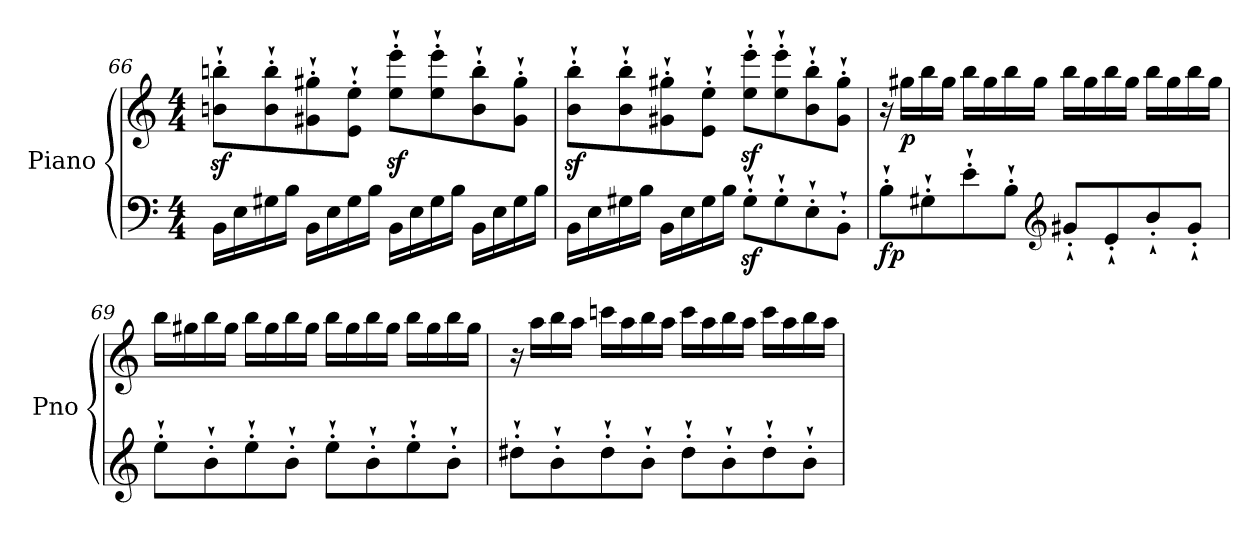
**kern	**kern	**dynam
*part1	*part1	*part1
*staff2	*staff1	*staff1/2
*I"Piano	*	*
*I'Pno	*	*
*clefF4	*clefG2	*
*k[]	*k[]	*
*M4/4	*M4/4	*
=66	=66	=66
16BB\LL	8bn\z<`' 8bbn\z<`'L	.
16E\	.	.
16G#X\	8b\`' 8bb\`'	.
16B\JJ	.	.
16BB\LL	8g#X\`' 8gg#X\`'	.
16E\	.	.
16G#\	8e\`' 8ee\`'J	.
16B\JJ	.	.
16BB\LL	8ee\z<`' 8eee\z<`'L	.
16E\	.	.
16G#\	8ee\`' 8eee\`'	.
16B\JJ	.	.
16BB\LL	8b\`' 8bb\`'	.
16E\	.	.
16G#\	8g#\`' 8gg#\`'J	.
16B\JJ	.	.
!!LO:LB:g=z
=67	=67	=67
16BB\LL	8b\z<`' 8bb\z<`'L	.
16E\	.	.
16G#X\	8b\`' 8bb\`'	.
16B\JJ	.	.
16BB\LL	8g#X\`' 8gg#X\`'	.
16E\	.	.
16G#\	8e\`' 8ee\`'J	.
16B\JJ	.	.
8G#z<`'\L	8ee\z<`' 8eee\z<`'L	.
8G#`'\	8ee\`' 8eee\`'	.
8E`'\	8b\`' 8bb\`'	.
8BB`'\J	8g#\`' 8gg#\`'J	.
=68	=68	=68
!	!	!LO:DY:b=2
8B`'\L	16r	fp
!	!	!LO:DY:b
.	16gg#X\LL	p
8G#X`'\	16bb\	.
.	16gg#\JJ	.
8e`'\	16bb\LL	.
.	16gg#\	.
8B`'\J	16bb\	.
.	16gg#\JJ	.
*clefG2	*	*
8g#X`'/L	16bb\LL	.
.	16gg#\	.
8e`'/	16bb\	.
.	16gg#\JJ	.
8b`'/	16bb\LL	.
.	16gg#\	.
8g#`'/J	16bb\	.
.	16gg#\JJ	.
=69	=69	=69
8ee`'\L	16bb\LL	.
.	16gg#X\	.
8b`'\	16bb\	.
.	16gg#\JJ	.
8ee`'\	16bb\LL	.
.	16gg#\	.
8b`'\J	16bb\	.
.	16gg#\JJ	.
8ee`'\L	16bb\LL	.
.	16gg#\	.
8b`'\	16bb\	.
.	16gg#\JJ	.
8ee`'\	16bb\LL	.
.	16gg#\	.
8b`'\J	16bb\	.
.	16gg#\JJ	.
!!LO:LB:g=z
=70	=70	=70
!	!	!LO:DY:b
8dd#X`'\L	16r	other-dynamics
.	16aa\LL	.
8b`'\	16bb\	.
.	16aa\JJ	.
8dd#`'\	16cccn\LL	.
.	16aa\	.
8b`'\J	16bb\	.
.	16aa\JJ	.
8dd#`'\L	16ccc\LL	.
.	16aa\	.
8b`'\	16bb\	.
.	16aa\JJ	.
8dd#`'\	16ccc\LL	.
.	16aa\	.
8b`'\J	16bb\	.
.	16aa\JJ	.
=	=	=
*-	*-	*-
